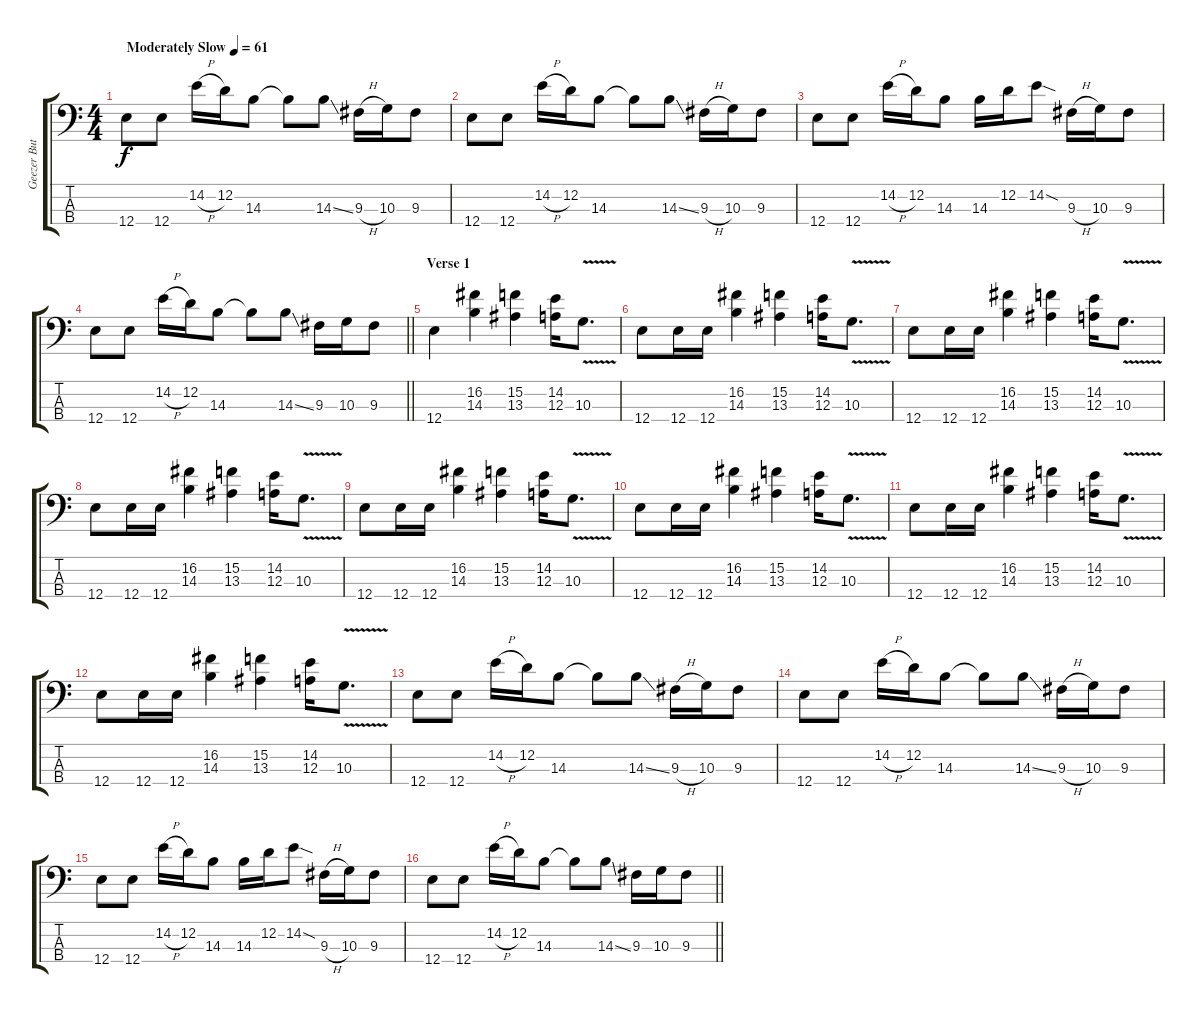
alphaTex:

\track ("Geezer Butler" "Geezer But") {instrument electricbassfinger}
\staff {score tabs}
\tuning (G2 D2 A1 E1) {hide}
\ts (4 4)
\tempo (61 "Moderately Slow")
\clef f4
\ks c
12.4.8{dy f instrument electricbassfinger} 12.4.8 14.2{h}.16 12.2.16 14.3.8 14.3{t}.8 14.3{ss}.8 9.3{h}.16 10.3.16 9.3.8 |
12.4.8 12.4.8 14.2{h}.16 12.2.16 14.3.8 14.3{t}.8 14.3{ss}.8 9.3{h}.16 10.3.16 9.3.8 |
12.4.8 12.4.8 14.2{h}.16 12.2.16 14.3.8 14.3.16 12.2.16 14.2{sod}.8 9.3{h}.16 10.3.16 9.3.8 |
\barLineRight lightlight
12.4.8 12.4.8 14.2{h}.16 12.2.16 14.3.8 14.3{t}.8 14.3{ss}.8 9.3.16 10.3.16 9.3.8 |
\section ("" "Verse 1")
12.4.4 (16.2 14.3).4 (15.2 13.3).4 (14.2 12.3).16 10.3{v}.8{d} |
12.4.8 12.4.16 12.4.16 (16.2 14.3).4 (15.2 13.3).4 (14.2 12.3).16 10.3{v}.8{d} |
12.4.8 12.4.16 12.4.16 (16.2 14.3).4 (15.2 13.3).4 (14.2 12.3).16 10.3{v}.8{d} |
12.4.8 12.4.16 12.4.16 (16.2 14.3).4 (15.2 13.3).4 (14.2 12.3).16 10.3{v}.8{d} |
12.4.8 12.4.16 12.4.16 (16.2 14.3).4 (15.2 13.3).4 (14.2 12.3).16 10.3{v}.8{d} |
12.4.8 12.4.16 12.4.16 (16.2 14.3).4 (15.2 13.3).4 (14.2 12.3).16 10.3{v}.8{d} |
12.4.8 12.4.16 12.4.16 (16.2 14.3).4 (15.2 13.3).4 (14.2 12.3).16 10.3{v}.8{d} |
12.4.8 12.4.16 12.4.16 (16.2 14.3).4 (15.2 13.3).4 (14.2 12.3).16 10.3{v}.8{d} |
12.4.8 12.4.8 14.2{h}.16 12.2.16 14.3.8 14.3{t}.8 14.3{ss}.8 9.3{h}.16 10.3.16 9.3.8 |
12.4.8 12.4.8 14.2{h}.16 12.2.16 14.3.8 14.3{t}.8 14.3{ss}.8 9.3{h}.16 10.3.16 9.3.8 |
12.4.8 12.4.8 14.2{h}.16 12.2.16 14.3.8 14.3.16 12.2.16 14.2{sod}.8 9.3{h}.16 10.3.16 9.3.8 |
\barLineRight lightlight
12.4.8 12.4.8 14.2{h}.16 12.2.16 14.3.8 14.3{t}.8 14.3{ss}.8 9.3.16 10.3.16 9.3.8
